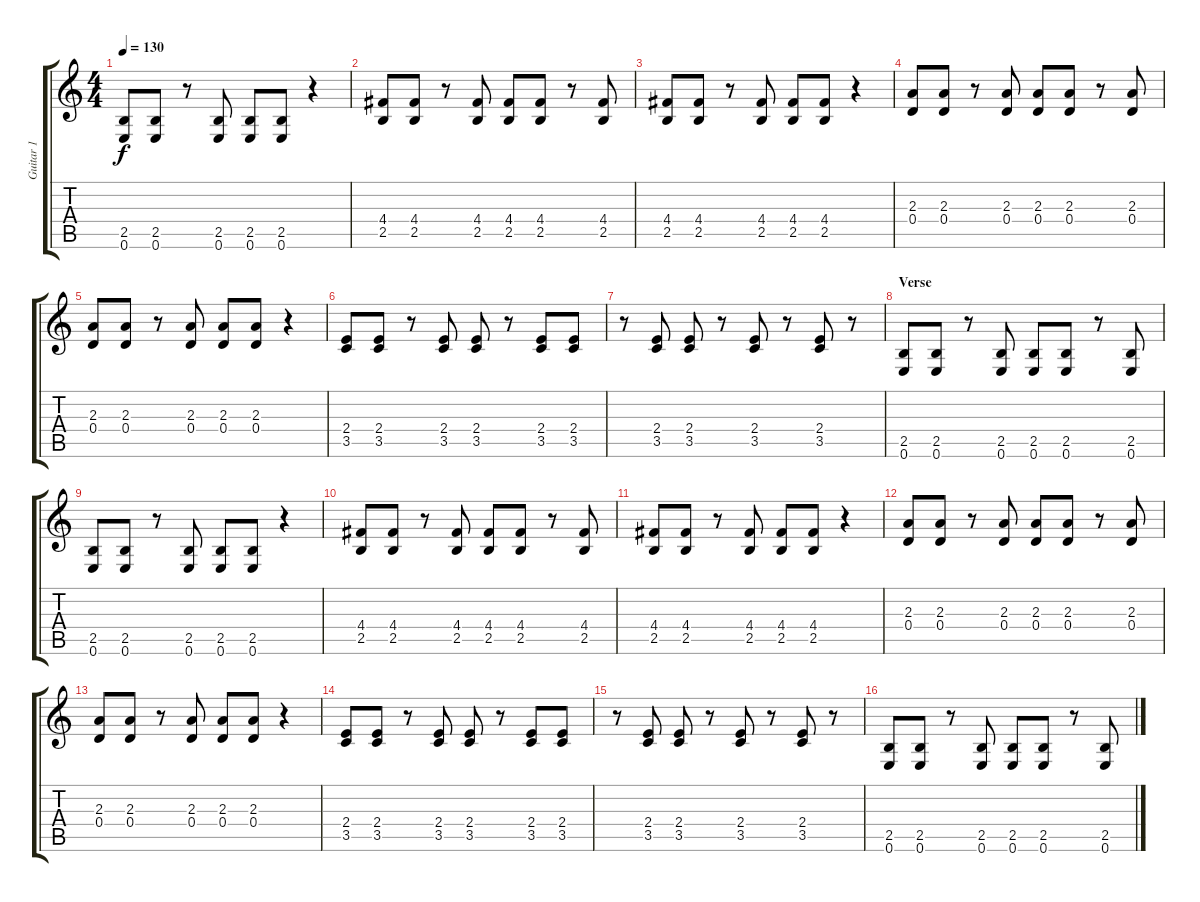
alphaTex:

\track ("Guitar 1" "Guitar 1") {instrument distortionguitar}
\staff {score tabs}
\tuning (E4 B3 G3 D3 A2 E2) {hide}
\ts (4 4)
\tempo 130
\clef g2
\ks c
(2.5 0.6).8{dy f} (2.5 0.6).8 r.8 (2.5 0.6).8 (2.5 0.6).8 (2.5 0.6).8 r.4 |
(4.4 2.5).8 (4.4 2.5).8 r.8 (4.4 2.5).8 (4.4 2.5).8 (4.4 2.5).8 r.8 (4.4 2.5).8 |
(4.4 2.5).8 (4.4 2.5).8 r.8 (4.4 2.5).8 (4.4 2.5).8 (4.4 2.5).8 r.4 |
(2.3 0.4).8 (2.3 0.4).8 r.8 (2.3 0.4).8 (2.3 0.4).8 (2.3 0.4).8 r.8 (2.3 0.4).8 |
(2.3 0.4).8 (2.3 0.4).8 r.8 (2.3 0.4).8 (2.3 0.4).8 (2.3 0.4).8 r.4 |
(2.4 3.5).8 (2.4 3.5).8 r.8 (2.4 3.5).8 (2.4 3.5).8 r.8 (2.4 3.5).8 (2.4 3.5).8 |
r.8 (2.4 3.5).8 (2.4 3.5).8 r.8 (2.4 3.5).8 r.8 (2.4 3.5).8 r.8 |
\section ("" "Verse")
(2.5 0.6).8 (2.5 0.6).8 r.8 (2.5 0.6).8 (2.5 0.6).8 (2.5 0.6).8 r.8 (2.5 0.6).8 |
(2.5 0.6).8 (2.5 0.6).8 r.8 (2.5 0.6).8 (2.5 0.6).8 (2.5 0.6).8 r.4 |
(4.4 2.5).8 (4.4 2.5).8 r.8 (4.4 2.5).8 (4.4 2.5).8 (4.4 2.5).8 r.8 (4.4 2.5).8 |
(4.4 2.5).8 (4.4 2.5).8 r.8 (4.4 2.5).8 (4.4 2.5).8 (4.4 2.5).8 r.4 |
(2.3 0.4).8 (2.3 0.4).8 r.8 (2.3 0.4).8 (2.3 0.4).8 (2.3 0.4).8 r.8 (2.3 0.4).8 |
(2.3 0.4).8 (2.3 0.4).8 r.8 (2.3 0.4).8 (2.3 0.4).8 (2.3 0.4).8 r.4 |
(2.4 3.5).8 (2.4 3.5).8 r.8 (2.4 3.5).8 (2.4 3.5).8 r.8 (2.4 3.5).8 (2.4 3.5).8 |
r.8 (2.4 3.5).8 (2.4 3.5).8 r.8 (2.4 3.5).8 r.8 (2.4 3.5).8 r.8 |
(2.5 0.6).8 (2.5 0.6).8 r.8 (2.5 0.6).8 (2.5 0.6).8 (2.5 0.6).8 r.8 (2.5 0.6).8
